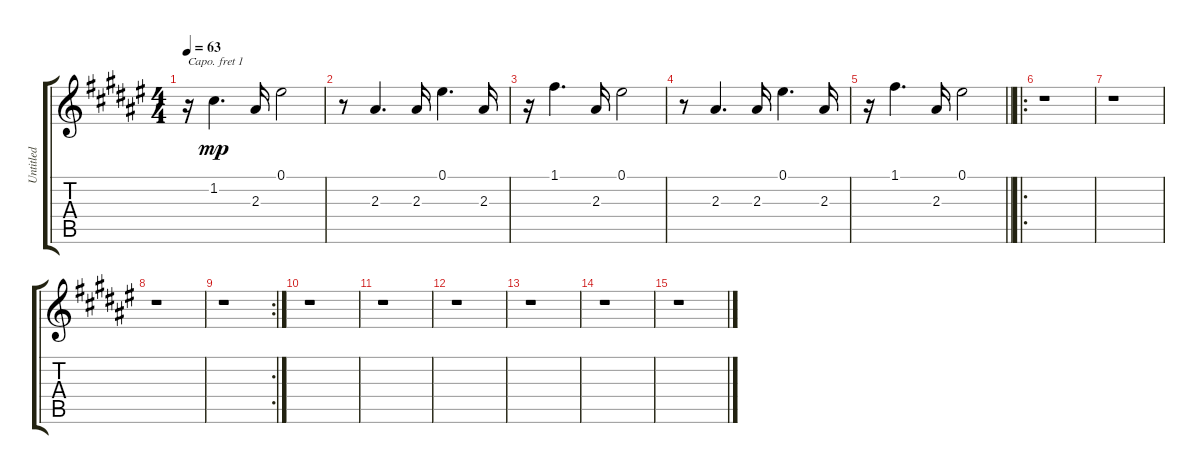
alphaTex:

\track ("Untitled" "Untitled") {instrument electricguitarjazz}
\staff {score tabs}
\capo 1
\tuning (E4 B3 G3 D3 A2 E2) {hide}
\ts (4 4)
\tempo 63
\clef g2
\ks d#minor
r.16{dy mp} 1.2.4{d} 2.3.16 0.1.2 |
\ks f#
r.8 2.3.4{d} 2.3.16 0.1.4{d} 2.3.16 |
\ks d#minor
r.16 1.1.4{d} 2.3.16 0.1.2 |
r.8 2.3.4{d} 2.3.16 0.1.4{d} 2.3.16 |
\barLineRight lightlight
r.16 1.1.4{d} 2.3.16 0.1.2 |
\ro
\ks f#
r.1 |
\ks d#minor
r.1 |
\ks f#
r.1 |
\rc 2
\ks d#minor
r.1 |
\ks f#
r.1 |
\ks d#minor
r.1 |
\ks f#
r.1 |
\ks d#minor
r.1 |
\ks f#
r.1 |
\ks d#minor
r.1
